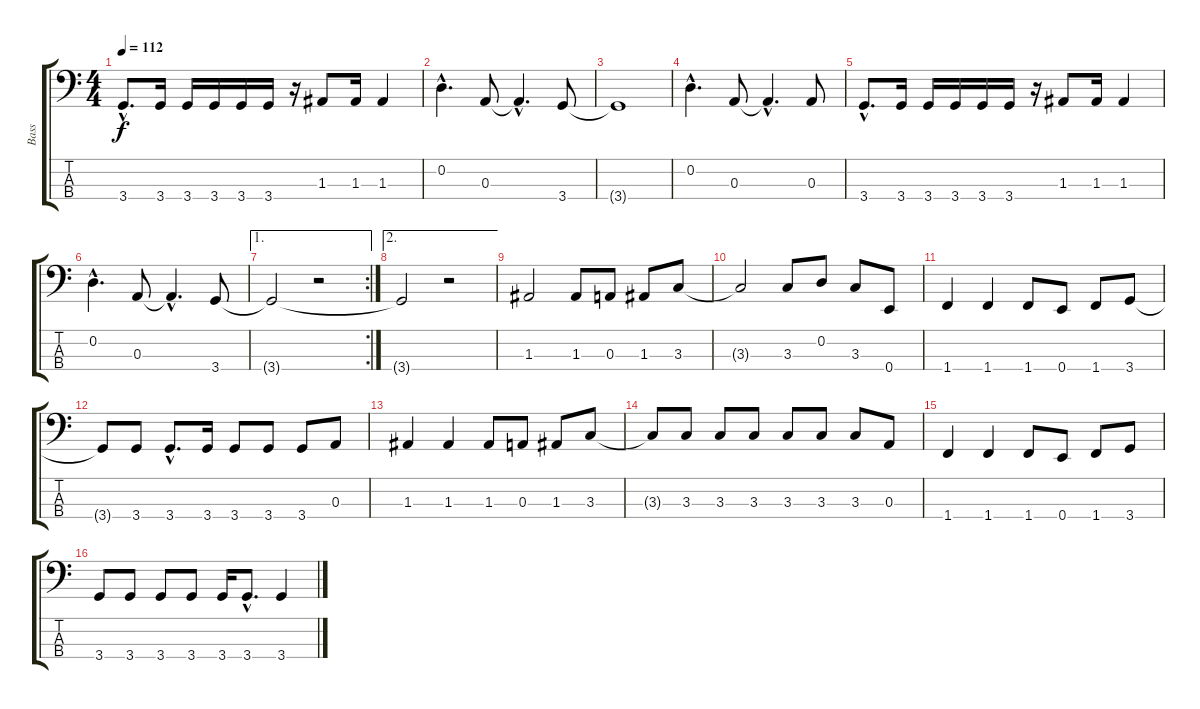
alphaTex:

\track ("Bass" "Bass") {instrument electricbassfinger}
\staff {score tabs}
\tuning (G2 D2 A1 E1) {hide}
\ts (4 4)
\tempo 112
\clef f4
\ks c
3.4{hac}.8{d dy f} 3.4.16 3.4.16 3.4.16 3.4.16 3.4.16 r.16 1.3.8 1.3.16 1.3.4 |
0.2{hac}.4{d} 0.3.8 0.3{hac t}.4{d} 3.4.8 |
3.4{t}.1 |
0.2{hac}.4{d} 0.3.8 0.3{hac t}.4{d} 0.3.8 |
3.4{hac}.8{d} 3.4.16 3.4.16 3.4.16 3.4.16 3.4.16 r.16 1.3.8 1.3.16 1.3.4 |
0.2{hac}.4{d} 0.3.8 0.3{hac t}.4{d} 3.4.8 |
\ae 1
\rc 2
3.4{t}.2 r.2 |
\ae 2
3.4{t}.2 r.2 |
1.3.2 1.3.8 0.3.8 1.3.8 3.3.8 |
3.3{t}.2 3.3.8 0.2.8 3.3.8 0.4.8 |
1.4.4 1.4.4 1.4.8 0.4.8 1.4.8 3.4.8 |
3.4{t}.8 3.4.8 3.4{hac}.8{d} 3.4.16 3.4.8 3.4.8 3.4.8 0.3.8 |
1.3.4 1.3.4 1.3.8 0.3.8 1.3.8 3.3.8 |
3.3{t}.8 3.3.8 3.3.8 3.3.8 3.3.8 3.3.8 3.3.8 0.3.8 |
1.4.4 1.4.4 1.4.8 0.4.8 1.4.8 3.4.8 |
3.4.8 3.4.8 3.4.8 3.4.8 3.4.16 3.4{hac}.8{d} 3.4.4
